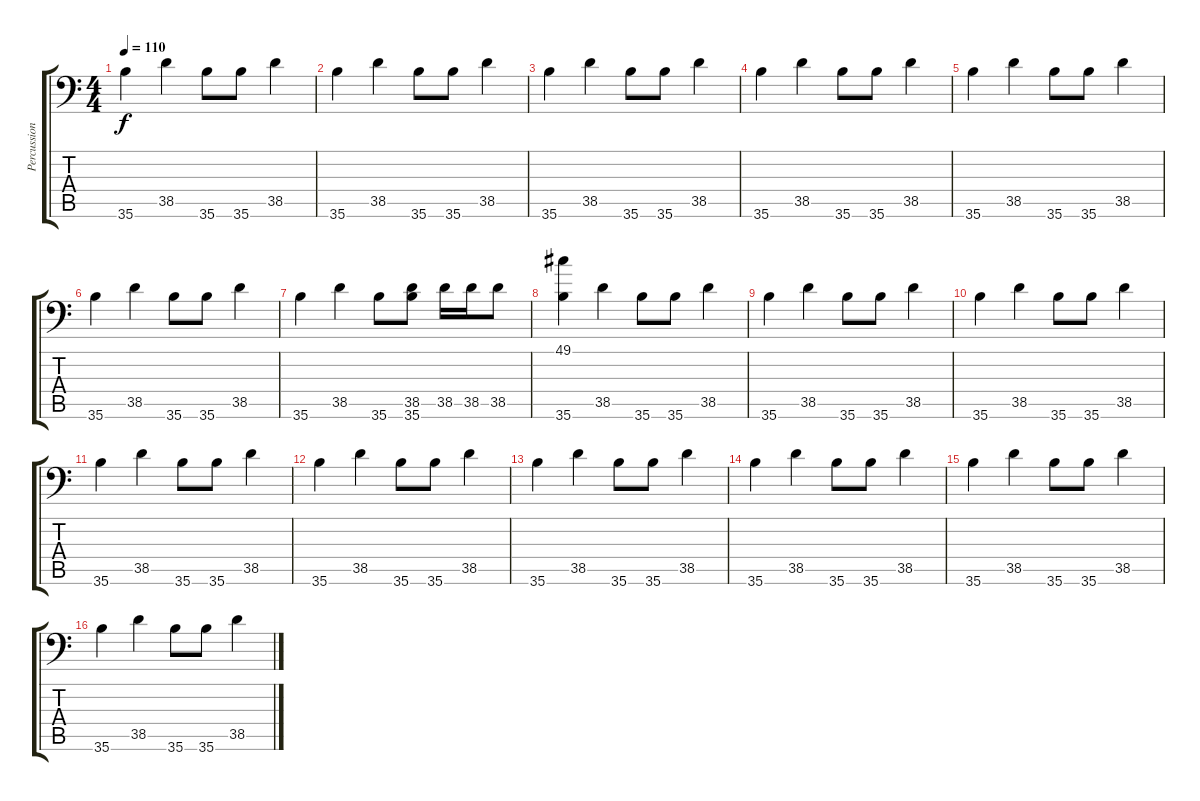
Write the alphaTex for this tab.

\track ("Percussion" "Percussion") {instrument acousticgrandpiano}
\staff {score tabs}
\tuning (C-1 C-1 C-1 C-1 C-1 C-1) {hide}
\ts (4 4)
\tempo 110
\clef f4
\ks c
35.6.4{dy f} 38.5.4 35.6.8 35.6.8 38.5.4 |
35.6.4 38.5.4 35.6.8 35.6.8 38.5.4 |
35.6.4 38.5.4 35.6.8 35.6.8 38.5.4 |
35.6.4 38.5.4 35.6.8 35.6.8 38.5.4 |
35.6.4 38.5.4 35.6.8 35.6.8 38.5.4 |
35.6.4 38.5.4 35.6.8 35.6.8 38.5.4 |
35.6.4 38.5.4 35.6.8 (38.5 35.6).8 38.5.16 38.5.16 38.5.8 |
(49.1 35.6).4 38.5.4 35.6.8 35.6.8 38.5.4 |
35.6.4 38.5.4 35.6.8 35.6.8 38.5.4 |
35.6.4 38.5.4 35.6.8 35.6.8 38.5.4 |
35.6.4 38.5.4 35.6.8 35.6.8 38.5.4 |
35.6.4 38.5.4 35.6.8 35.6.8 38.5.4 |
35.6.4 38.5.4 35.6.8 35.6.8 38.5.4 |
35.6.4 38.5.4 35.6.8 35.6.8 38.5.4 |
35.6.4 38.5.4 35.6.8 35.6.8 38.5.4 |
35.6.4 38.5.4 35.6.8 35.6.8 38.5.4
